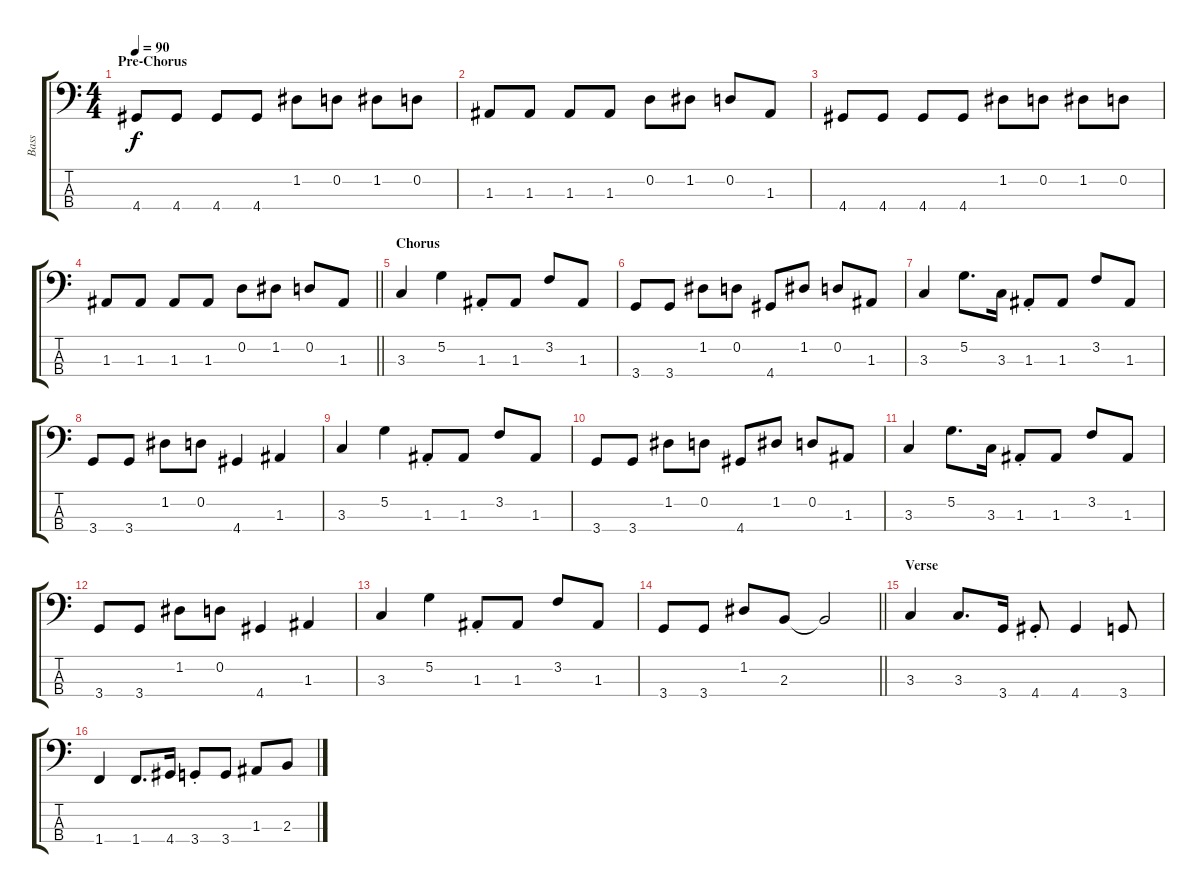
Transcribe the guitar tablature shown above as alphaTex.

\track ("Bass" "Bass") {instrument electricbassfinger}
\staff {score tabs}
\tuning (G2 D2 A1 E1) {hide}
\ts (4 4)
\section ("" "Pre-Chorus")
\tempo 90
\clef f4
\ks c
4.4.8{dy f} 4.4.8 4.4.8 4.4.8 1.2.8 0.2.8 1.2.8 0.2.8 |
1.3.8 1.3.8 1.3.8 1.3.8 0.2.8 1.2.8 0.2.8 1.3.8 |
4.4.8 4.4.8 4.4.8 4.4.8 1.2.8 0.2.8 1.2.8 0.2.8 |
\barLineRight lightlight
1.3.8 1.3.8 1.3.8 1.3.8 0.2.8 1.2.8 0.2.8 1.3.8 |
\section ("" "Chorus")
3.3.4 5.2.4 1.3{st}.8 1.3.8 3.2.8 1.3.8 |
3.4.8 3.4.8 1.2.8 0.2.8 4.4.8 1.2.8 0.2.8 1.3.8 |
3.3.4 5.2.8{d} 3.3.16 1.3{st}.8 1.3.8 3.2.8 1.3.8 |
3.4.8 3.4.8 1.2.8 0.2.8 4.4.4 1.3.4 |
3.3.4 5.2.4 1.3{st}.8 1.3.8 3.2.8 1.3.8 |
3.4.8 3.4.8 1.2.8 0.2.8 4.4.8 1.2.8 0.2.8 1.3.8 |
3.3.4 5.2.8{d} 3.3.16 1.3{st}.8 1.3.8 3.2.8 1.3.8 |
3.4.8 3.4.8 1.2.8 0.2.8 4.4.4 1.3.4 |
3.3.4 5.2.4 1.3{st}.8 1.3.8 3.2.8 1.3.8 |
\barLineRight lightlight
3.4.8 3.4.8 1.2.8 2.3.8 2.3{t}.2 |
\section ("" "Verse")
3.3.4 3.3.8{d} 3.4.16 4.4{st}.8 4.4.4 3.4.8 |
1.4.4 1.4.8{d} 4.4.16 3.4{st}.8 3.4.8 1.3.8 2.3.8
